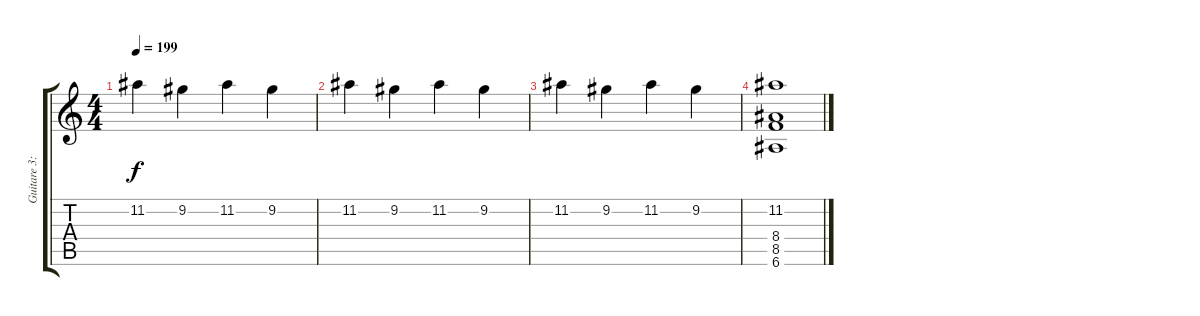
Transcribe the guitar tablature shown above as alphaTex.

\track ("Guitare 3: Distorsion" "Guitare 3:") {instrument overdrivenguitar}
\staff {score tabs}
\tuning (E4 B3 G3 D3 A2 E2) {hide}
\ts (4 4)
\tempo 199
\clef g2
\ks c
11.2.4{dy f} 9.2.4 11.2.4 9.2.4 |
11.2.4 9.2.4 11.2.4 9.2.4 |
11.2.4 9.2.4 11.2.4 9.2.4 |
(11.2 8.4 8.5 6.6).1
